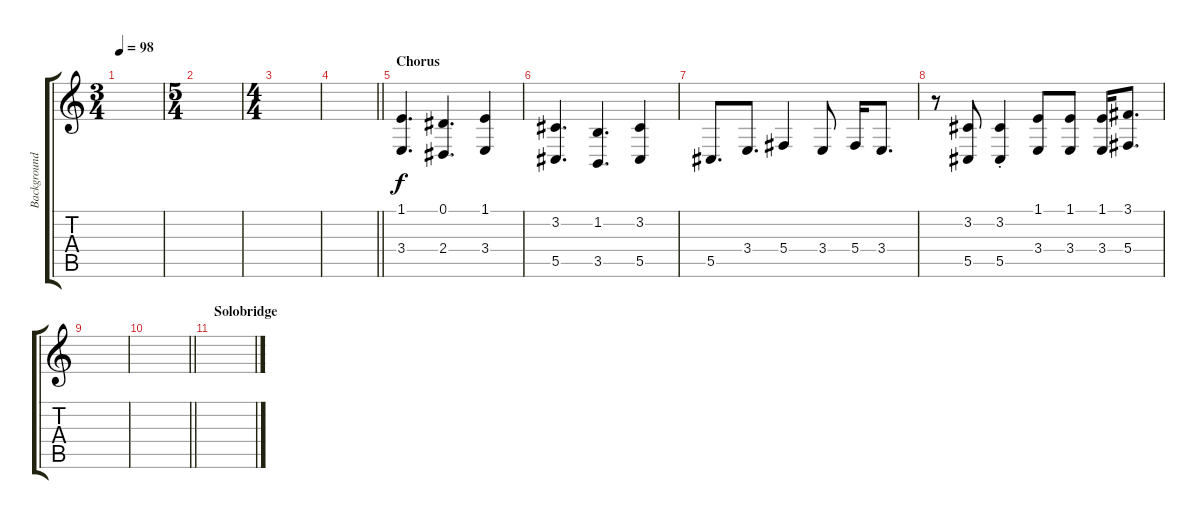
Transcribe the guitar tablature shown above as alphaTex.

\track ("Background Voice / Voice Effects / Echo" "Background") {instrument pad4choir}
\staff {score tabs}
\tuning (Eb4 Bb3 Gb3 Db3 Ab2 Eb2) {hide}
\ts (3 4)
\tempo 98
\clef g2
\ks c
|
\ts (5 4)
|
\ts (4 4)
|
\barLineRight lightlight
|
\section ("" "Chorus")
(1.1 3.4).4{d volume 16 instrument pad6metallic} (0.1 2.4).4{d} (1.1 3.4).4 |
(3.2 5.5).4{d} (1.2 3.5).4{d} (3.2 5.5).4 |
5.5.8{d} 3.4.8{d} 5.4.4 3.4.8 5.4.16 3.4.8{d} |
r.8 (3.2 5.5).8 (3.2{st} 5.5{st}).4 (1.1 3.4).8 (1.1 3.4).8 (1.1 3.4).16 (3.1 5.4).8{d} |
|
\barLineRight lightlight
|
\section ("" "Solobridge")
